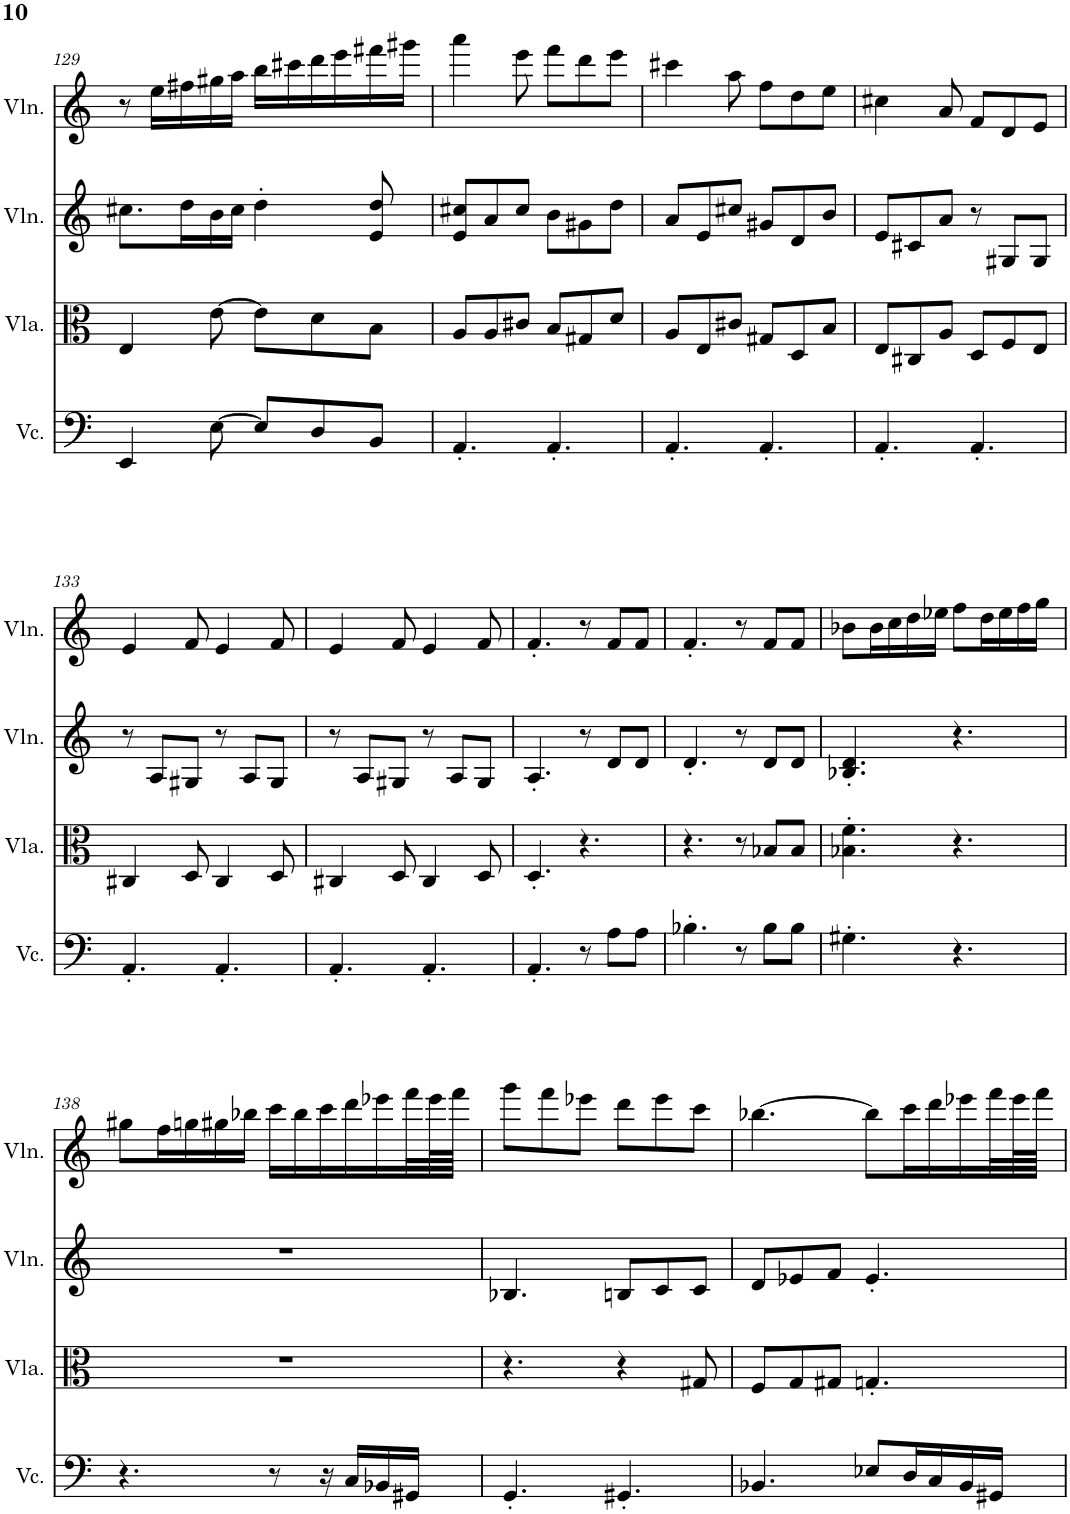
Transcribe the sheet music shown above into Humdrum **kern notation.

**kern	**kern	**kern	**kern
*part4	*part3	*part2	*part1
*staff4	*staff3	*staff2	*staff1
*I"Violoncello, four	*I"Viola, three	*I"Violin, two	*I"Violin, one
*I'Vc.	*I'Vla.	*I'Vln.	*I'Vln.
!!LO:PB:g=z
*clefF4	*clefC3	*clefG2	*clefG2
*k[]	*k[]	*k[]	*k[]
*M6/8	*M6/8	*M6/8	*M6/8
=129	=129	=129	=129
4EE/	4E/	8.cc#X\L	8r
.	.	.	16ee\LL
.	.	16dd\L	16ff#X\
[8E\	[8e\	16b\	16gg#X\
.	.	16cc#\JJ	16aa\JJ
8E/L]	8e\L]	4dd'\	16bb\LL
.	.	.	16ccc#X\
8D/	8d\	.	16ddd\
.	.	.	16eee\
8BB/J	8B\J	8e/ 8dd/	16fff#X\
.	.	.	16ggg#X\JJ
=130	=130	=130	=130
4.AA'/	8A/L	8e/ 8cc#X/L	4aaa\
.	8A/	8a/	.
.	8c#X/J	8cc#/J	8eee\
4.AA'/	8B/L	8b\L	8fff\L
.	8G#X/	8g#X\	8ddd\
.	8d/J	8dd\J	8eee\J
=131	=131	=131	=131
4.AA'/	8A/L	8a/L	4ccc#X\
.	8E/	8e/	.
.	8c#X/J	8cc#X/J	8aa\
4.AA'/	8G#X/L	8g#X/L	8ff\L
.	8D/	8d/	8dd\
.	8B/J	8b/J	8ee\J
=132	=132	=132	=132
4.AA'/	8E/L	8e/L	4cc#X\
.	8C#X/	8c#X/	.
.	8A/J	8a/J	8a/
4.AA'/	8D/L	8r	8f/L
.	8F/	8G#X/L	8d/
.	8E/J	8G#/J	8e/J
!!LO:LB:g=z
=133	=133	=133	=133
4.AA'/	4C#X/	8r	4e/
.	.	8A/L	.
.	8D/	8G#X/J	8f/
4.AA'/	4C#/	8r	4e/
.	.	8A/L	.
.	8D/	8G#/J	8f/
=134	=134	=134	=134
4.AA'/	4C#X/	8r	4e/
.	.	8A/L	.
.	8D/	8G#X/J	8f/
4.AA'/	4C#/	8r	4e/
.	.	8A/L	.
.	8D/	8G#/J	8f/
=135	=135	=135	=135
4.AA'/	4.D'/	4.A'/	4.f'/
8r	4.r	8r	8r
8A\L	.	8d/L	8f/L
8A\J	.	8d/J	8f/J
=136	=136	=136	=136
4.B-X'\	4.r	4.d'/	4.f'/
8r	8r	8r	8r
8B-\L	8B-X/L	8d/L	8f/L
8B-\J	8B-/J	8d/J	8f/J
=137	=137	=137	=137
4.G#X'\	4.B-X\' 4.f\'	4.B-X/' 4.d/'	8b-X\L
.	.	.	16b-\L
.	.	.	16cc\
.	.	.	16dd\
.	.	.	16ee-X\JJ
4.r	4.r	4.r	8ff\L
.	.	.	16dd\L
.	.	.	16ee-\
.	.	.	16ff\
.	.	.	16gg\JJ
!!LO:LB:g=z
=138	=138	=138	=138
4.r	2.r	2.r	8gg#X\L
.	.	.	16ff\L
.	.	.	16ggn\
.	.	.	16gg#X\
.	.	.	16bb-X\JJ
8r	.	.	16ccc\LL
.	.	.	16bb-\
16r	.	.	16ccc\
16C/LL	.	.	16ddd\
16BB-X/	.	.	16eee-X\
16GG#X/JJ	.	.	32fff\L
.	.	.	64eee-\L
.	.	.	64fff\JJJJ
=139	=139	=139	=139
4.GG'/	4.r	4.B-X/	8ggg\L
.	.	.	8fff\
.	.	.	8eee-X\J
4.GG#X'/	4r	8Bn/L	8ddd\L
.	.	8c/	8eee-\
.	8G#X/	8c/J	8ccc\J
=140	=140	=140	=140
4.BB-X/	8F/L	8d/L	[4.bb-X\
.	8G/	8e-X/	.
.	8G#X/J	8f/J	.
8E-X/L	4.Gn'/	4.e-'/	8bb-\L]
16D/L	.	.	16ccc\L
16C/	.	.	16ddd\
16BB-/	.	.	16eee-X\
16GG#X/JJ	.	.	32fff\L
.	.	.	64eee-\L
.	.	.	64fff\JJJJ
=	=	=	=
*-	*-	*-	*-
